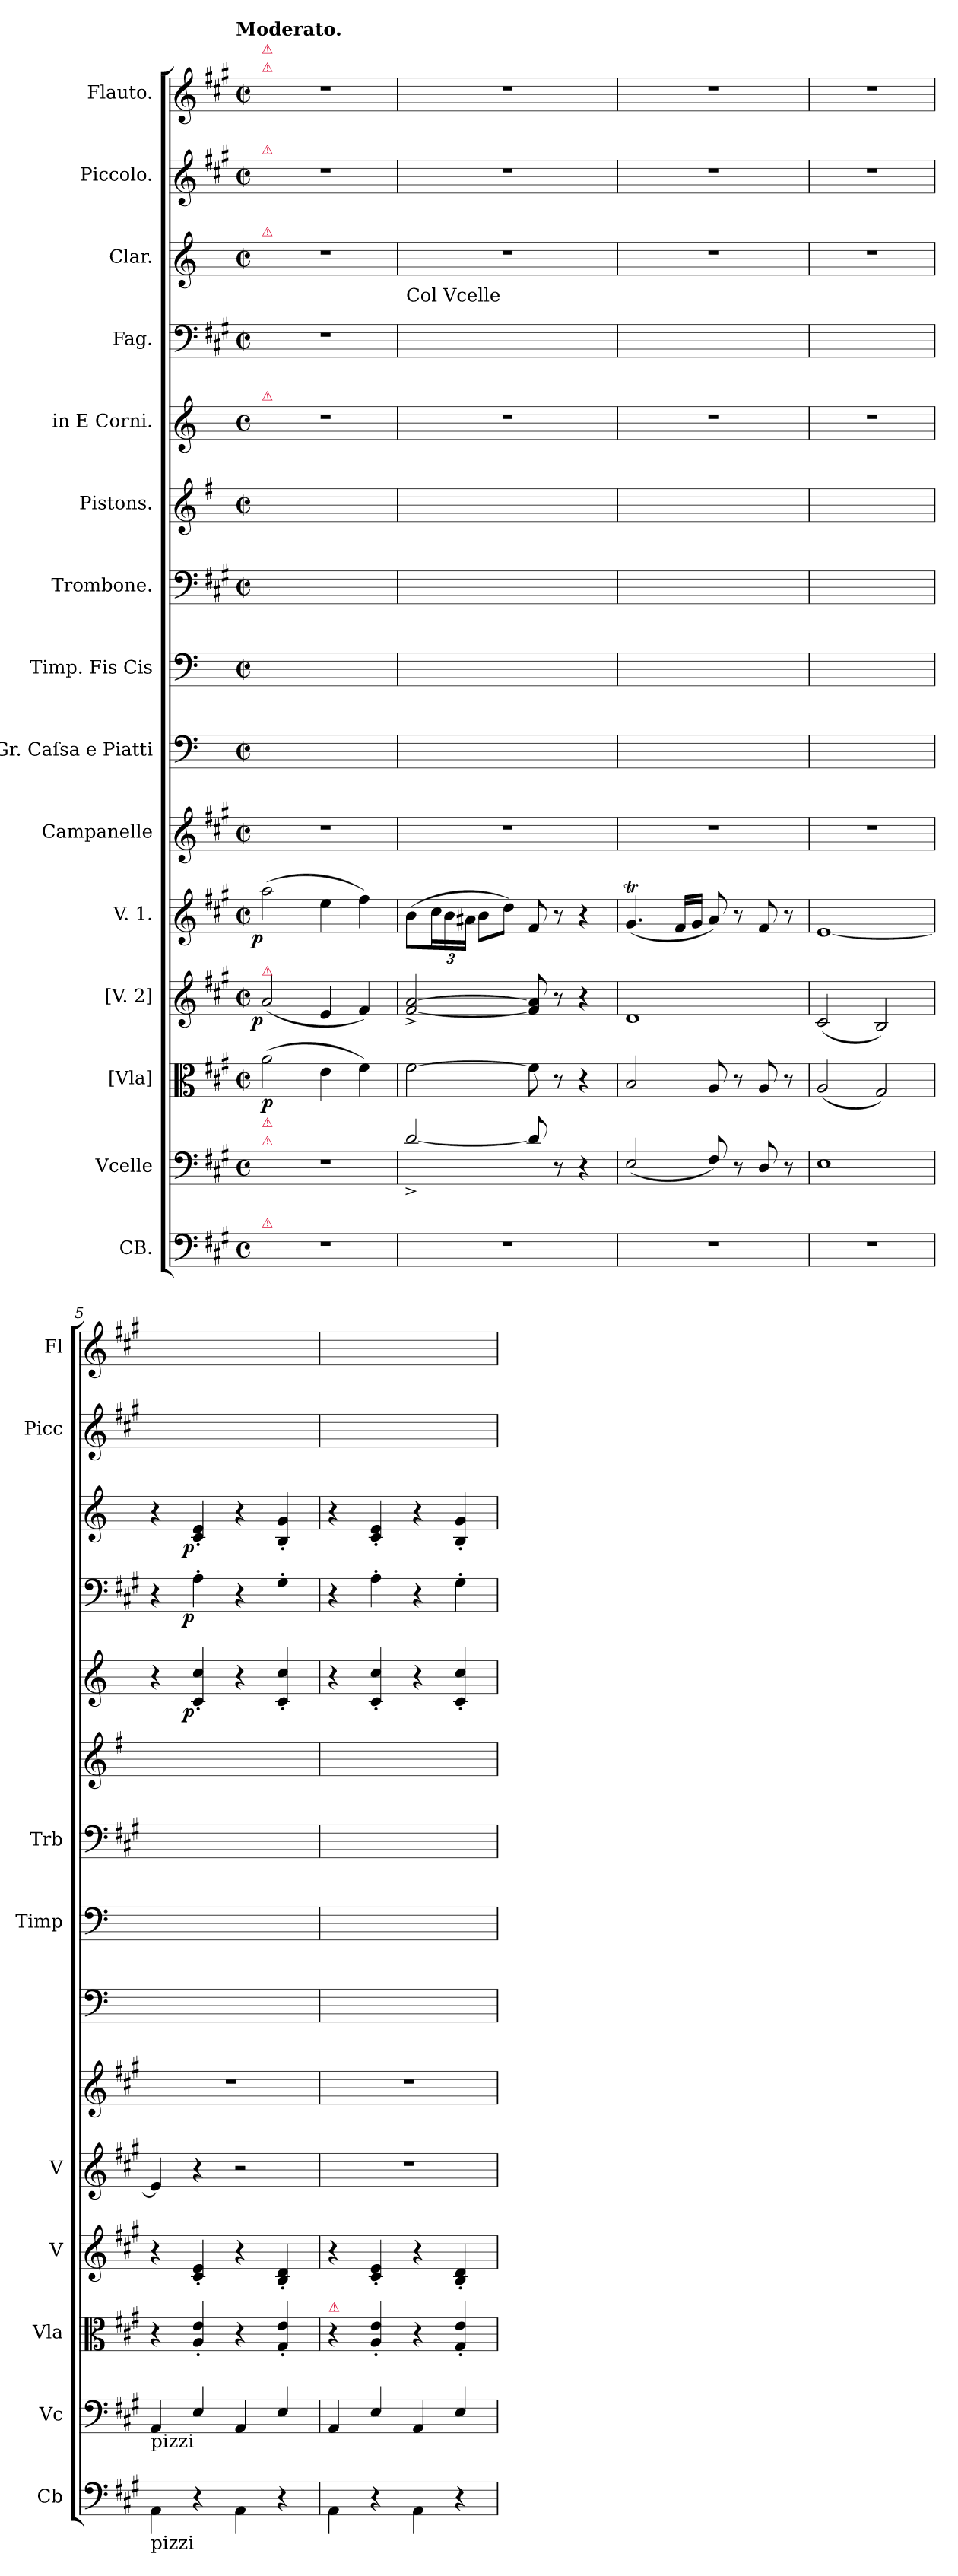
**kern	**kern	**kern	**dynam	**kern	**dynam	**kern	**dynam	**kern	**kern	**kern	**kern	**kern	**kern	**dynam	**kern	**dynam	**kern	**dynam	**kern	**kern
*part15	*part14	*part13	*part13	*part12	*part12	*part11	*part11	*part10	*part9	*part8	*part7	*part6	*part5	*part5	*part4	*part4	*part3	*part3	*part2	*part1
*staff15	*staff14	*staff13	*staff13	*staff12	*staff12	*staff11	*staff11	*staff10	*staff9	*staff8	*staff7	*staff6	*staff5	*staff5	*staff4	*staff4	*staff3	*staff3	*staff2	*staff1
*I"CB.	*I"Vcelle	*I"[Vla]	*	*I"[V. 2]	*	*I"V. 1.	*	*I"Campanelle	*I"Gr. Caſsa e Piatti	*I"Timp. Fis Cis	*I"Trombone.	*I"Pistons.	*I"in E Corni.	*	*I"Fag.	*	*I"Clar.	*	*I"Piccolo.	*I"Flauto.
*I'Cb	*I'Vc	*I'Vla	*	*I'V	*	*I'V	*	*	*	*I'Timp	*I'Trb	*	*	*	*	*	*	*	*I'Picc	*I'Fl
*clefF4	*clefF4	*clefC3	*	*clefG2	*	*clefG2	*	*clefG2	*clefF4	*clefF4	*clefF4	*clefG2	*clefG2	*	*clefF4	*	*clefG2	*	*clefG2	*clefG2
*	*	*	*	*	*	*	*	*	*	*	*	*ITrd-1c-2	*ITrd5c8	*	*	*	*ITrd2c3	*	*	*
*k[f#c#g#]	*k[f#c#g#]	*k[f#c#g#]	*	*k[f#c#g#]	*	*k[f#c#g#]	*	*k[f#c#g#]	*k[]	*k[]	*k[f#c#g#]	*k[f#c#g#]	*k[f#c#g#d#]	*	*k[f#c#g#]	*	*k[f#c#g#]	*	*k[f#c#g#]	*k[f#c#g#]
*A:	*A:	*A:	*	*A:	*	*A:	*	*A:	*	*	*A:	*A:	*	*	*A:	*	*A:	*	*A:	*A:
!!LO:TX:omd:t=Moderato.
*M2/2	*M2/2	*M2/2	*	*M2/2	*	*M2/2	*	*M2/2	*M2/2	*M2/2	*M2/2	*M2/2	*M2/2	*	*M2/2	*	*M2/2	*	*M2/2	*M2/2
*met(c)	*met(c)	*met(c|)	*	*met(c|)	*	*met(c|)	*	*met(c|)	*met(c|)	*met(c|)	*met(c|)	*met(c|)	*met(c)	*	*met(c|)	*	*met(c|)	*	*met(c|)	*met(c|)
=1	=1	=1	=1	=1	=1	=1	=1	=1	=1	=1	=1	=1	=1	=1	=1	=1	=1	=1	=1	=1
!	!	!	!	!	!	!	!	!	!	!	!	!	!	!	!	!	!	!	!	!LO:TX:a:color=crimson:t=⚠
!	!	!	!	!	!	!	!	!	!	!	!	!	!	!	!	!	!	!	!	!LO:TX:a:color=crimson:t=⚠
!	!	!	!	!	!	!	!	!	!	!	!	!	!	!	!	!	!	!	!LO:TX:a:color=crimson:t=⚠	!
!	!	!	!	!	!	!	!	!	!	!	!	!	!	!	!	!	!LO:TX:a:color=crimson:t=⚠	!	!	!
!	!	!	!	!	!	!	!	!	!	!	!	!	!LO:TX:a:color=crimson:t=⚠	!	!	!	!	!	!	!
!	!	!	!	!LO:TX:a:color=crimson:t=⚠	!	!	!	!	!	!	!	!	!	!	!	!	!	!	!	!
!	!LO:TX:a:color=crimson:t=⚠	!	!	!	!	!	!	!	!	!	!	!	!	!	!	!	!	!	!	!
!	!LO:TX:a:color=crimson:t=⚠	!	!	!	!	!	!	!	!	!	!	!	!	!	!	!	!	!	!	!
!LO:TX:a:color=crimson:t=⚠	!	!	!	!	!	!	!	!	!	!	!	!	!	!	!	!	!	!	!	!
!	!	!	!	!	!LO:DY:rj	!	!LO:DY:rj	!	!	!	!	!	!	!	!	!	!	!	!	!
1r	1r	(2a\	p	(2a/	p	(2aa\	p	1r	1ryy	1ryy	1ryy	1ryy	1r	.	1r	.	1r	.	1r	1r
.	.	4e\	.	4e/	.	4ee\	.	.	.	.	.	.	.	.	.	.	.	.	.	.
.	.	4f#\)	.	4f#/)	.	4ff#\)	.	.	.	.	.	.	.	.	.	.	.	.	.	.
=2	=2	=2	=2	=2	=2	=2	=2	=2	=2	=2	=2	=2	=2	=2	=2	=2	=2	=2	=2	=2
!	!	!	!	!	!	!	!	!	!	!	!	!	!	!	!LO:TX:a:t=Col Vcelle	!	!	!	!	!
1r	[2d^/	[2f#\	.	[2f#^/ [2a^/	.	(8b\L	.	1r	1ryy	1ryy	1ryy	1ryy	1r	.	[2d^\yy	.	1r	.	1r	1r
.	.	.	.	.	.	24cc#\L	.	.	.	.	.	.	.	.	.	.	.	.	.	.
.	.	.	.	.	.	24b\	.	.	.	.	.	.	.	.	.	.	.	.	.	.
.	.	.	.	.	.	24a#X\JJ	.	.	.	.	.	.	.	.	.	.	.	.	.	.
.	.	.	.	.	.	8b\L	.	.	.	.	.	.	.	.	.	.	.	.	.	.
.	.	.	.	.	.	8dd\J)	.	.	.	.	.	.	.	.	.	.	.	.	.	.
.	8d/]	8f#\]	.	8f#]/ 8a]/	.	8f#/	.	.	.	.	.	.	.	.	8d\yy]	.	.	.	.	.
.	8r	8r	.	8r	.	8r	.	.	.	.	.	.	.	.	8ryy	.	.	.	.	.
.	4r	4r	.	4r	.	4r	.	.	.	.	.	.	.	.	4ryy	.	.	.	.	.
=3	=3	=3	=3	=3	=3	=3	=3	=3	=3	=3	=3	=3	=3	=3	=3	=3	=3	=3	=3	=3
1r	(2E/	2B/	.	1d	.	(4.g#t/	.	1r	1ryy	1ryy	1ryy	1ryy	1r	.	(2E\yy	.	1r	.	1r	1r
.	.	.	.	.	.	16f#/LL	.	.	.	.	.	.	.	.	.	.	.	.	.	.
.	.	.	.	.	.	16g#/JJ	.	.	.	.	.	.	.	.	.	.	.	.	.	.
.	8F#/)	8A/	.	.	.	8a/)	.	.	.	.	.	.	.	.	8F#\yy)	.	.	.	.	.
.	8r	8r	.	.	.	8r	.	.	.	.	.	.	.	.	8ryy	.	.	.	.	.
.	8D/	8A/	.	.	.	8f#/	.	.	.	.	.	.	.	.	8D\yy	.	.	.	.	.
.	8r	8r	.	.	.	8r	.	.	.	.	.	.	.	.	8ryy	.	.	.	.	.
=4	=4	=4	=4	=4	=4	=4	=4	=4	=4	=4	=4	=4	=4	=4	=4	=4	=4	=4	=4	=4
1r	1E	(2A/	.	(2c#/	.	[1e	.	1r	1ryy	1ryy	1ryy	1ryy	1r	.	1Eyy	.	1r	.	1r	1r
.	.	2G#/)	.	2B/)	.	.	.	.	.	.	.	.	.	.	.	.	.	.	.	.
=5	=5	=5	=5	=5	=5	=5	=5	=5	=5	=5	=5	=5	=5	=5	=5	=5	=5	=5	=5	=5
!	!LO:TX:b:t=pizzi	!	!	!	!	!	!	!	!	!	!	!	!	!	!	!	!	!	!	!
!LO:TX:b:t=pizzi	!	!	!	!	!	!	!	!	!	!	!	!	!	!	!	!	!	!	!	!
4AA\	4AA/	4r	.	4r	.	4e/]	.	1r	1ryy	1ryy	1ryy	1ryy	4r	.	4r	.	4r	.	1ryy	1ryy
!	!	!	!	!	!	!	!	!	!	!	!	!	!	!LO:DY:rj	!	!LO:DY:rj	!	!LO:DY:rj	!	!
4r	4E/	4A'/ 4e'/	.	4c#'/ 4e'/	.	4r	.	.	.	.	.	.	4E'/ 4e'/	p	4A'\	p	4A'/ 4c#'/	p	.	.
4AA\	4AA/	4r	.	4r	.	2r	.	.	.	.	.	.	4r	.	4r	.	4r	.	.	.
4r	4E/	4G#'/ 4e'/	.	4B'/ 4d'/	.	.	.	.	.	.	.	.	4E'/ 4e'/	.	4G#'\	.	4G#'/ 4e'/	.	.	.
=6	=6	=6	=6	=6	=6	=6	=6	=6	=6	=6	=6	=6	=6	=6	=6	=6	=6	=6	=6	=6
!	!	!LO:TX:a:color=crimson:t=⚠	!	!	!	!	!	!	!	!	!	!	!	!	!	!	!	!	!	!
4AA\	4AA/	4r	.	4r	.	1r	.	1r	1ryy	1ryy	1ryy	1ryy	4r	.	4r	.	4r	.	1ryy	1ryy
4r	4E/	4A'/ 4e'/	.	4c#'/ 4e'/	.	.	.	.	.	.	.	.	4E'/ 4e'/	.	4A'\	.	4A'/ 4c#'/	.	.	.
4AA\	4AA/	4r	.	4r	.	.	.	.	.	.	.	.	4r	.	4r	.	4r	.	.	.
4r	4E/	4G#'/ 4e'/	.	4B'/ 4d'/	.	.	.	.	.	.	.	.	4E'/ 4e'/	.	4G#'\	.	4G#'/ 4e'/	.	.	.
=	=	=	=	=	=	=	=	=	=	=	=	=	=	=	=	=	=	=	=	=
*-	*-	*-	*-	*-	*-	*-	*-	*-	*-	*-	*-	*-	*-	*-	*-	*-	*-	*-	*-	*-
